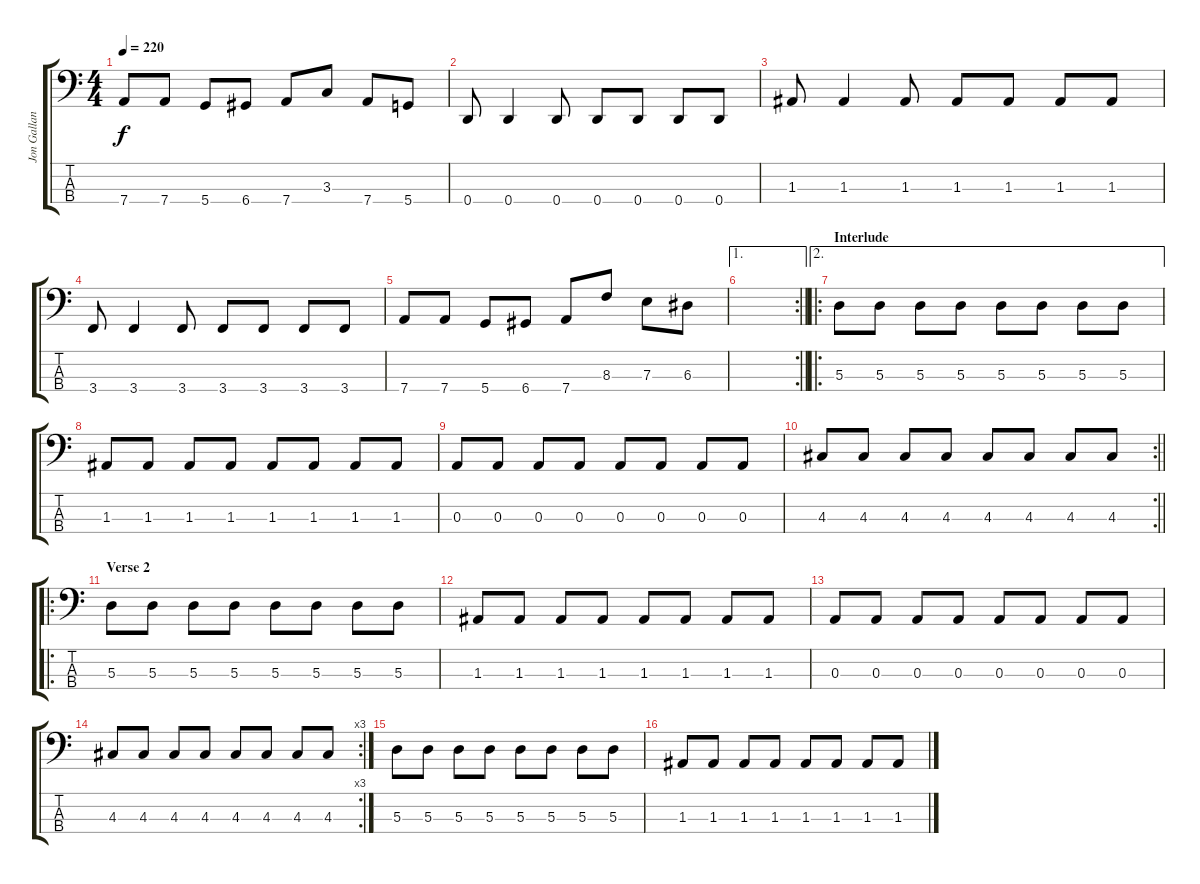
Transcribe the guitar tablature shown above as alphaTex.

\track ("Jon Gallant" "Jon Gallan") {instrument electricbassfinger}
\staff {score tabs}
\tuning (G2 D2 A1 D1) {hide}
\ts (4 4)
\tempo 220
\clef f4
\ks c
7.4.8{dy f} 7.4.8 5.4.8 6.4.8 7.4.8 3.3.8 7.4.8 5.4.8 |
0.4.8 0.4.4 0.4.8 0.4.8 0.4.8 0.4.8 0.4.8 |
1.3.8 1.3.4 1.3.8 1.3.8 1.3.8 1.3.8 1.3.8 |
3.4.8 3.4.4 3.4.8 3.4.8 3.4.8 3.4.8 3.4.8 |
7.4.8 7.4.8 5.4.8 6.4.8 7.4.8 8.3.8 7.3.8 6.3.8 |
\ae 1
\rc 2
\barLineRight lightlight
|
\ae 2
\ro
\section ("" "Interlude")
5.3.8 5.3.8 5.3.8 5.3.8 5.3.8 5.3.8 5.3.8 5.3.8 |
1.3.8 1.3.8 1.3.8 1.3.8 1.3.8 1.3.8 1.3.8 1.3.8 |
0.3.8 0.3.8 0.3.8 0.3.8 0.3.8 0.3.8 0.3.8 0.3.8 |
\rc 2
\barLineRight lightlight
4.3.8 4.3.8 4.3.8 4.3.8 4.3.8 4.3.8 4.3.8 4.3.8 |
\ro
\section ("" "Verse 2")
5.3.8 5.3.8 5.3.8 5.3.8 5.3.8 5.3.8 5.3.8 5.3.8 |
1.3.8 1.3.8 1.3.8 1.3.8 1.3.8 1.3.8 1.3.8 1.3.8 |
0.3.8 0.3.8 0.3.8 0.3.8 0.3.8 0.3.8 0.3.8 0.3.8 |
\rc 3
4.3.8 4.3.8 4.3.8 4.3.8 4.3.8 4.3.8 4.3.8 4.3.8 |
5.3.8 5.3.8 5.3.8 5.3.8 5.3.8 5.3.8 5.3.8 5.3.8 |
1.3.8 1.3.8 1.3.8 1.3.8 1.3.8 1.3.8 1.3.8 1.3.8
